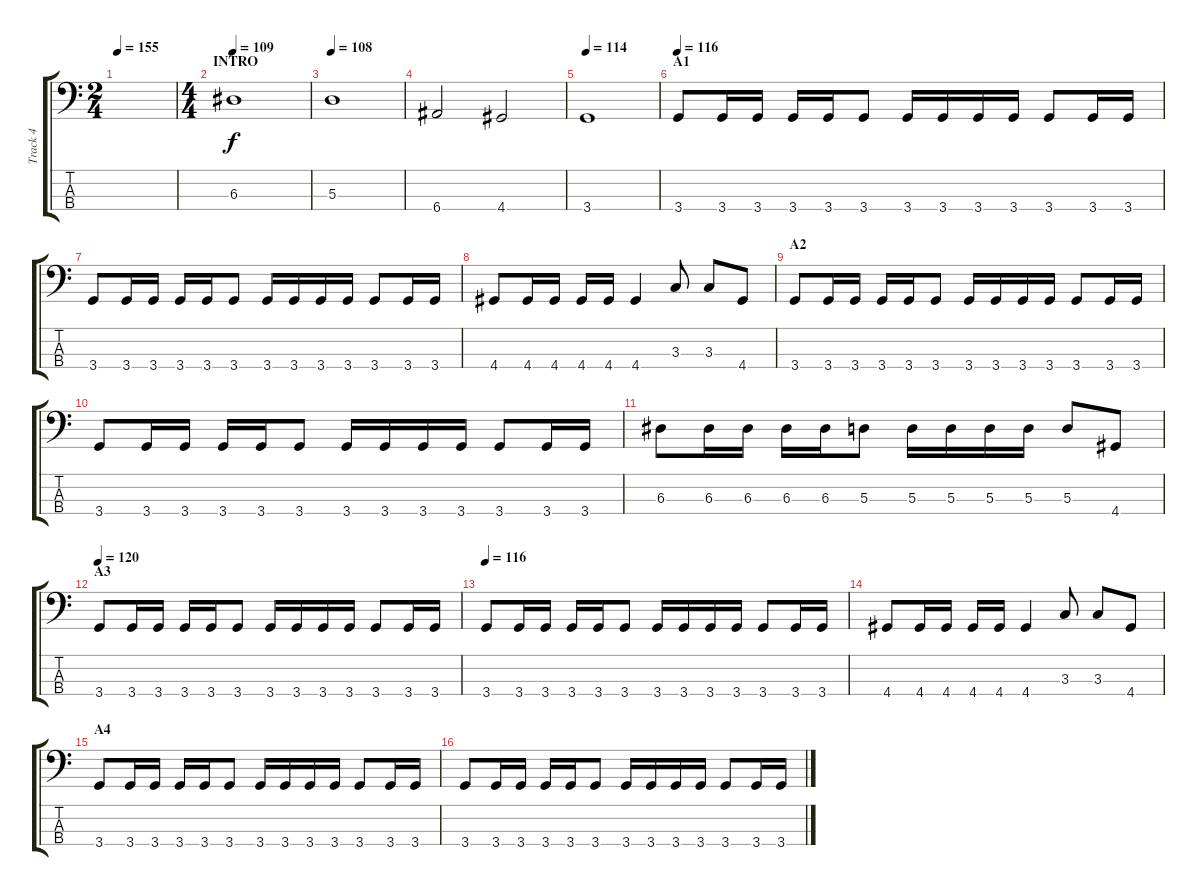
\track ("Track 4" "Track 4") {instrument acousticbass}
\staff {score tabs}
\tuning (G2 D2 A1 E1) {hide}
\ts (2 4)
\tempo 155
\tempo 122
\tempo 155
\clef f4
\ks c
|
\ts (4 4)
\section ("" "INTRO")
\tempo 109
6.3.1 |
\tempo 108
5.3.1 |
6.4.2 4.4.2 |
\tempo 114
3.4.1 |
\section ("" "A1")
\tempo 116
3.4.8 3.4.16 3.4.16 3.4.16 3.4.16 3.4.8 3.4.16 3.4.16 3.4.16 3.4.16 3.4.8 3.4.16 3.4.16 |
3.4.8 3.4.16 3.4.16 3.4.16 3.4.16 3.4.8 3.4.16 3.4.16 3.4.16 3.4.16 3.4.8 3.4.16 3.4.16 |
4.4.8 4.4.16 4.4.16 4.4.16 4.4.16 4.4.4 3.3.8 3.3.8 4.4.8 |
\section ("" "A2")
3.4.8 3.4.16 3.4.16 3.4.16 3.4.16 3.4.8 3.4.16 3.4.16 3.4.16 3.4.16 3.4.8 3.4.16 3.4.16 |
3.4.8 3.4.16 3.4.16 3.4.16 3.4.16 3.4.8 3.4.16 3.4.16 3.4.16 3.4.16 3.4.8 3.4.16 3.4.16 |
6.3.8 6.3.16 6.3.16 6.3.16 6.3.16 5.3.8 5.3.16 5.3.16 5.3.16 5.3.16 5.3.8 4.4.8 |
\section ("" "A3")
\tempo 120
3.4.8 3.4.16 3.4.16 3.4.16 3.4.16 3.4.8 3.4.16 3.4.16 3.4.16 3.4.16 3.4.8 3.4.16 3.4.16 |
\tempo 116
3.4.8 3.4.16 3.4.16 3.4.16 3.4.16 3.4.8 3.4.16 3.4.16 3.4.16 3.4.16 3.4.8 3.4.16 3.4.16 |
4.4.8 4.4.16 4.4.16 4.4.16 4.4.16 4.4.4 3.3.8 3.3.8 4.4.8 |
\section ("" "A4")
3.4.8 3.4.16 3.4.16 3.4.16 3.4.16 3.4.8 3.4.16 3.4.16 3.4.16 3.4.16 3.4.8 3.4.16 3.4.16 |
3.4.8 3.4.16 3.4.16 3.4.16 3.4.16 3.4.8 3.4.16 3.4.16 3.4.16 3.4.16 3.4.8 3.4.16 3.4.16
